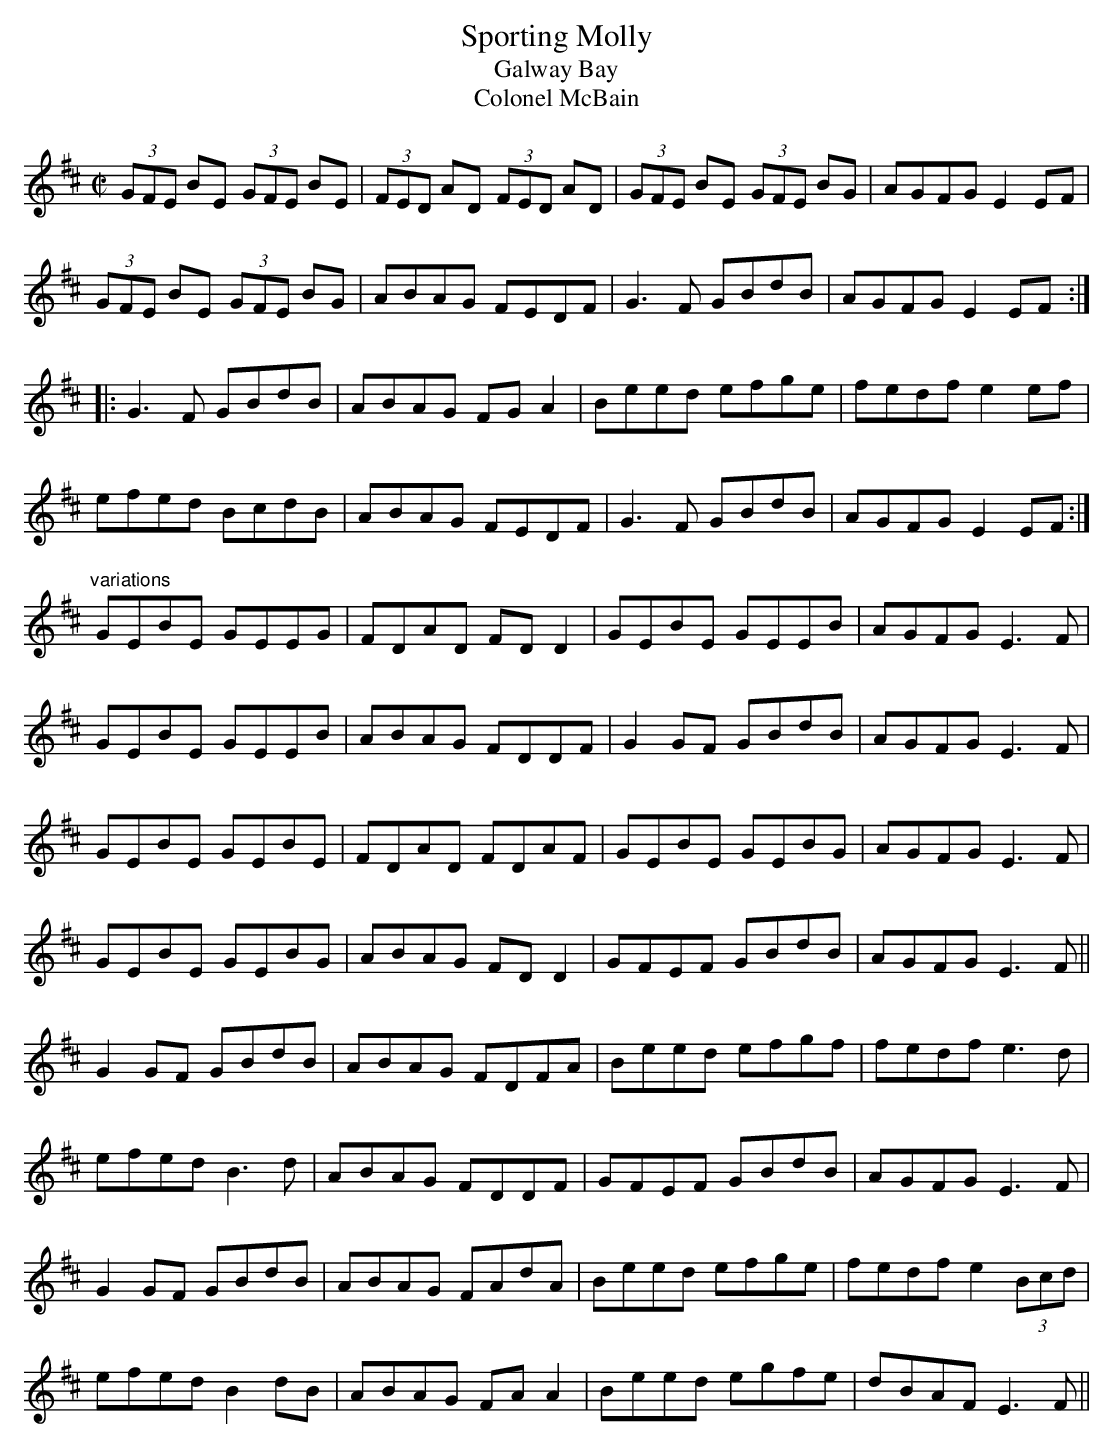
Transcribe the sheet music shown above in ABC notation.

X:1
T:Sporting Molly
T:Galway Bay
T:Colonel McBain
M:C|
K:Edor
(3GFE BE (3GFE BE|(3FED AD (3FED AD|(3GFE BE (3GFE BG|AGFG E2EF|
(3GFE BE (3GFE BG|ABAG FEDF|G3F GBdB|AGFG E2EF:|
|:G3F GBdB|ABAG FGA2|Beed efge|fedf e2ef|
efed BcdB|ABAG FEDF|G3F GBdB|AGFG E2EF:|
"variations"
GEBE GEEG|FDAD FDD2|GEBE GEEB|AGFG E3F|
GEBE GEEB|ABAG FDDF|G2GF GBdB|AGFG E3F|
GEBE GEBE|FDAD FDAF|GEBE GEBG|AGFG E3F|
GEBE GEBG|ABAG FDD2|GFEF GBdB|AGFG E3F||
G2GF GBdB|ABAG FDFA|Beed efgf|fedf e3d|
efed B3d|ABAG FDDF|GFEF GBdB|AGFG E3F|
G2GF GBdB|ABAG FAdA|Beed efge|fedf e2 (3Bcd|
efed B2dB|ABAG FAA2|Beed egfe|dBAF E3F||
